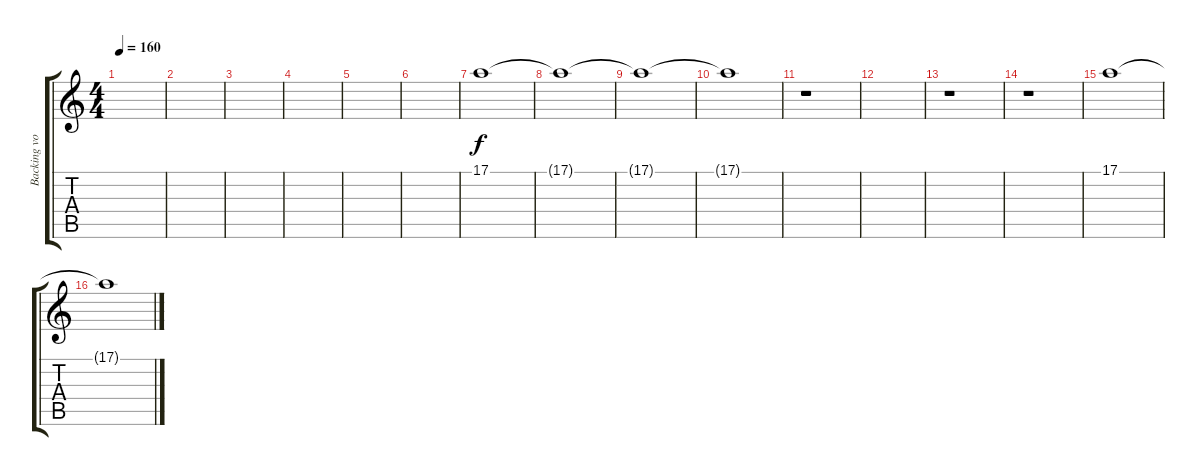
\track ("Backing vocals" "Backing vo") {instrument choiraahs}
\staff {score tabs}
\tuning (E4 B3 G3 D3 A2 D2) {hide}
\ts (4 4)
\tempo 160
\clef g2
\ks c
|
|
|
|
|
|
17.1.1{volume 10} |
17.1{t}.1 |
17.1{t}.1 |
17.1{t}.1 |
r.1 |
|
r.1 |
r.1 |
17.1.1 |
17.1{t}.1
